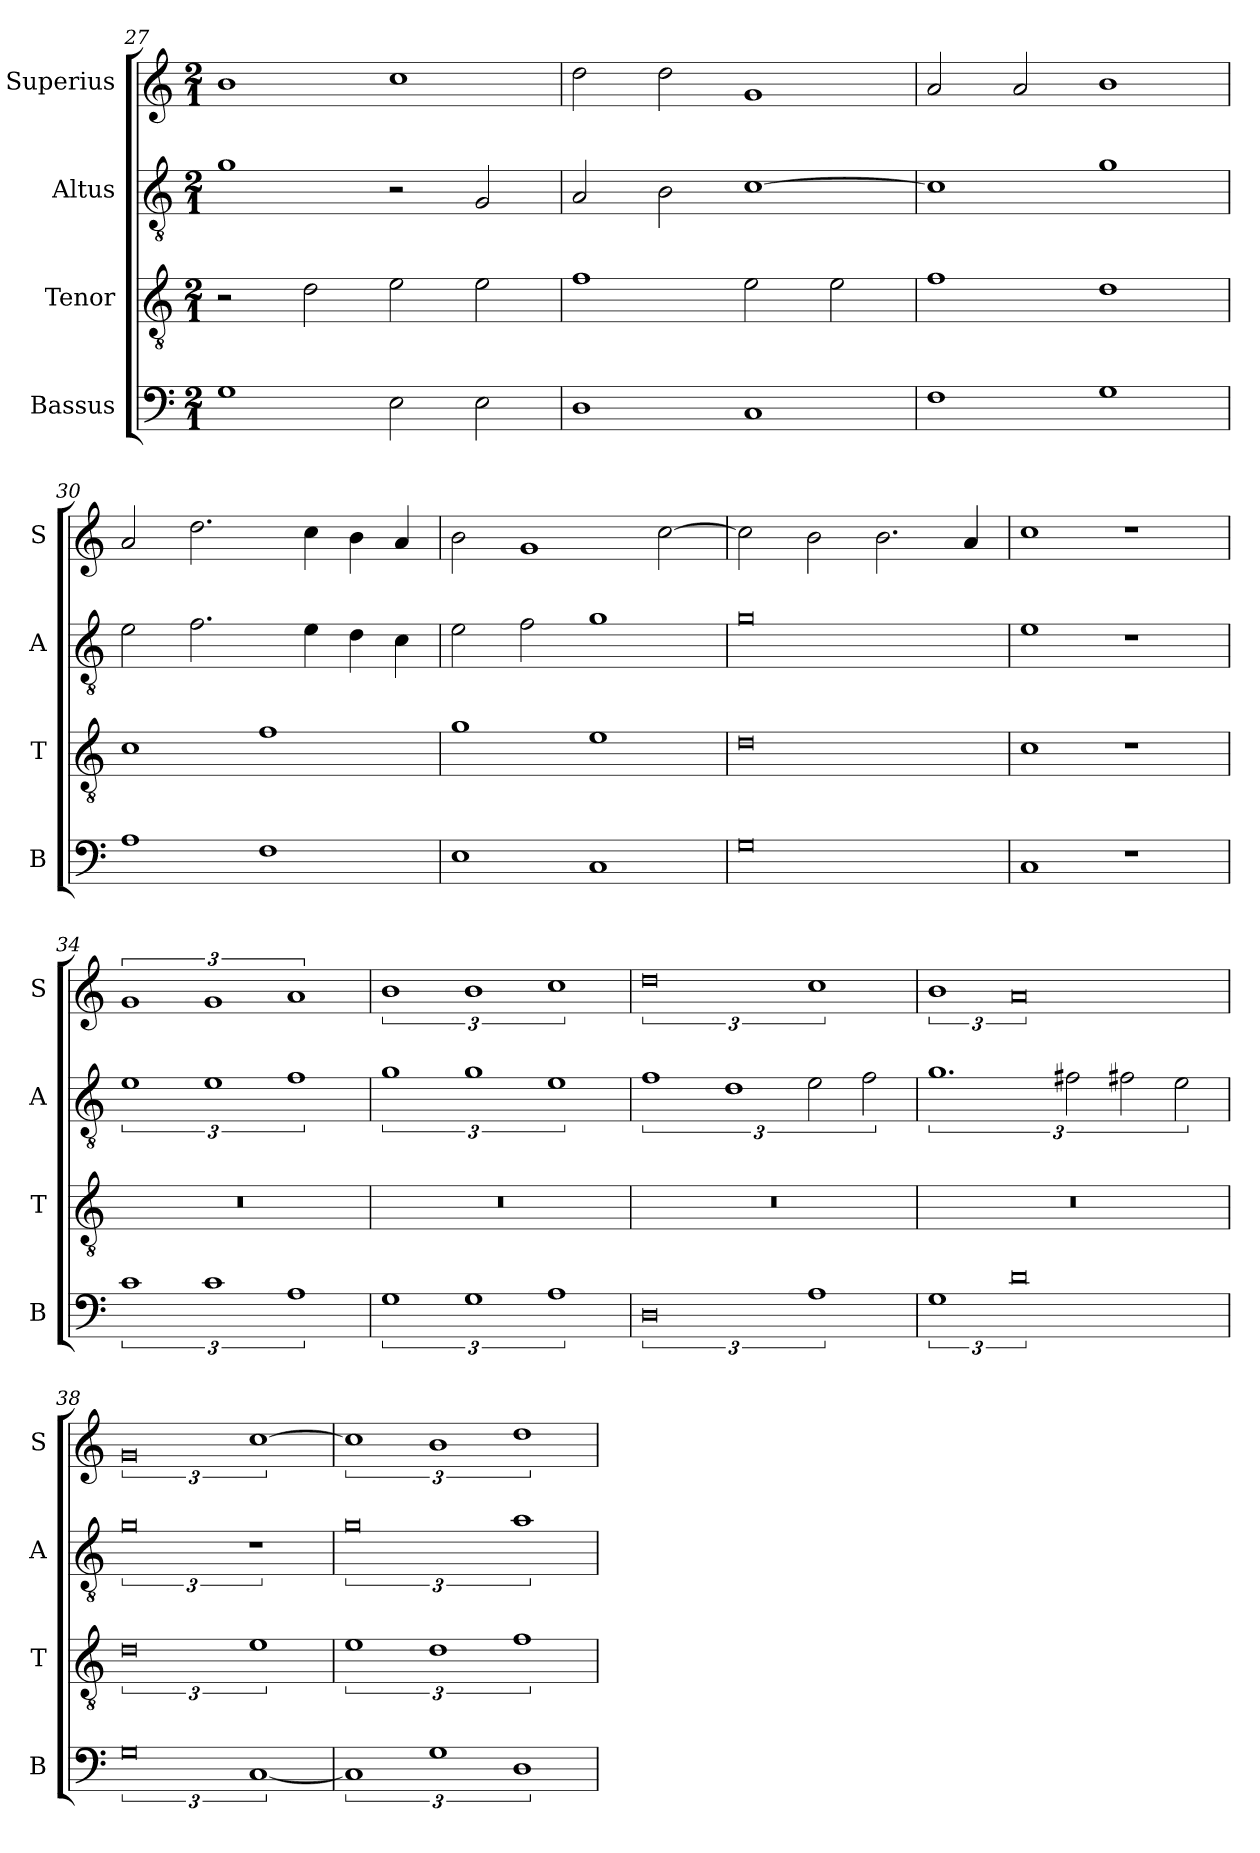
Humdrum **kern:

**kern	**kern	**kern	**kern
*part4	*part3	*part2	*part1
*staff4	*staff3	*staff2	*staff1
*I"Bassus	*I"Tenor	*I"Altus	*I"Superius
*I'B	*I'T	*I'A	*I'S
*clefF4	*clefGv2	*clefGv2	*clefG2
*k[]	*k[]	*k[]	*k[]
*M2/1	*M2/1	*M2/1	*M2/1
=27	=27	=27	=27
1G	2r	1g	1b
.	2d\	.	.
2E\	2e\	2r	1cc
2E\	2e\	2G/	.
=28	=28	=28	=28
1D	1f	2A/	2dd\
.	.	2B\	2dd\
1C	2e\	[1c	1g
.	2e\	.	.
=29	=29	=29	=29
1F	1f	1c]	2a/
.	.	.	2a/
1G	1d	1g	1b
=30	=30	=30	=30
1A	1c	2e\	2a/
.	.	2.f\	2.dd\
1F	1f	.	.
.	.	4e\	4cc\
.	.	4d\	4b\
.	.	4c\	4a/
=31	=31	=31	=31
1E	1g	2e\	2b\
.	.	2f\	1g
1C	1e	1g	.
.	.	.	[2cc\
=32	=32	=32	=32
0G	0d	0g	2cc\]
.	.	.	2b\
.	.	.	2.b\
.	.	.	4a/
=33	=33	=33	=33
1C	1c	1e	1cc
1r	1r	1r	1r
=34	=34	=34	=34
3%2c	0r	3%2e	3%2g
3%2c	.	3%2e	3%2g
3%2A	.	3%2f	3%2a
=35	=35	=35	=35
3%2G	0r	3%2g	3%2b
3%2G	.	3%2g	3%2b
3%2A	.	3%2e	3%2cc
=36	=36	=36	=36
3%4D	0r	3%2f	3%4dd
.	.	3%2d	.
3%2A	.	3e\	3%2cc
.	.	3f\	.
=37	=37	=37	=37
3%2G	0r	3%2.g	3%2b
3%4d	.	.	3%4a
.	.	3f#X\	.
.	.	3f#X\	.
.	.	3e\	.
=38	=38	=38	=38
3%4G	3%4d	3%4g	3%4g
[3%2C	3%2e	3%2r	[3%2cc
=39	=39	=39	=39
3%2C]	3%2e	3%4g	3%2cc]
3%2G	3%2d	.	3%2b
3%2D	3%2f	3%2a	3%2dd
=	=	=	=
*-	*-	*-	*-
